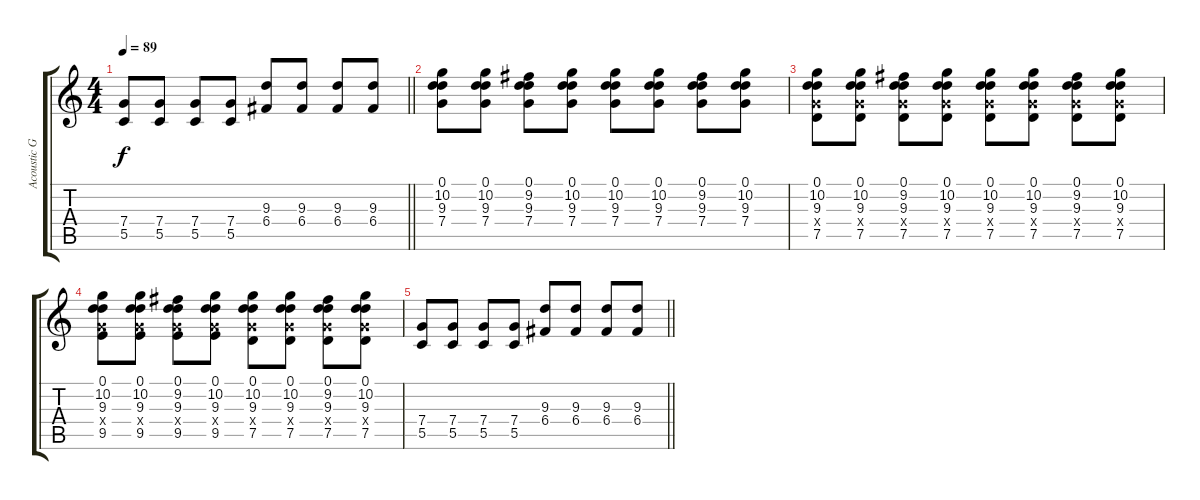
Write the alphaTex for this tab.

\track ("Acoustic Guitar 1 " "Acoustic G") {instrument acousticguitarsteel}
\staff {score tabs}
\tuning (D4 A3 F3 C3 G2 D2) {hide}
\ts (4 4)
\tempo 89
\clef g2
\barLineRight lightlight
\ks c
(7.4 5.5).8{dy f} (7.4 5.5).8 (7.4 5.5).8 (7.4 5.5).8 (9.3 6.4).8 (9.3 6.4).8 (9.3 6.4).8 (9.3 6.4).8 |
(0.1 10.2 9.3 7.4).8 (0.1 10.2 9.3 7.4).8 (0.1 9.2 9.3 7.4).8 (0.1 10.2 9.3 7.4).8 (0.1 10.2 9.3 7.4).8 (0.1 10.2 9.3 7.4).8 (0.1 9.2 9.3 7.4).8 (0.1 10.2 9.3 7.4).8 |
(0.1 10.2 9.3 7.4{x} 7.5).8 (0.1 10.2 9.3 7.4{x} 7.5).8 (0.1 9.2 9.3 7.4{x} 7.5).8 (0.1 10.2 9.3 7.4{x} 7.5).8 (0.1 10.2 9.3 7.4{x} 7.5).8 (0.1 10.2 9.3 7.4{x} 7.5).8 (0.1 9.2 9.3 7.4{x} 7.5).8 (0.1 10.2 9.3 7.4{x} 7.5).8 |
(0.1 10.2 9.3 7.4{x} 9.5).8 (0.1 10.2 9.3 7.4{x} 9.5).8 (0.1 9.2 9.3 7.4{x} 9.5).8 (0.1 10.2 9.3 7.4{x} 9.5).8 (0.1 10.2 9.3 7.4{x} 7.5).8 (0.1 10.2 9.3 7.4{x} 7.5).8 (0.1 9.2 9.3 7.4{x} 7.5).8 (0.1 10.2 9.3 7.4{x} 7.5).8 |
\barLineRight lightlight
(7.4 5.5).8 (7.4 5.5).8 (7.4 5.5).8 (7.4 5.5).8 (9.3 6.4).8 (9.3 6.4).8 (9.3 6.4).8 (9.3 6.4).8
